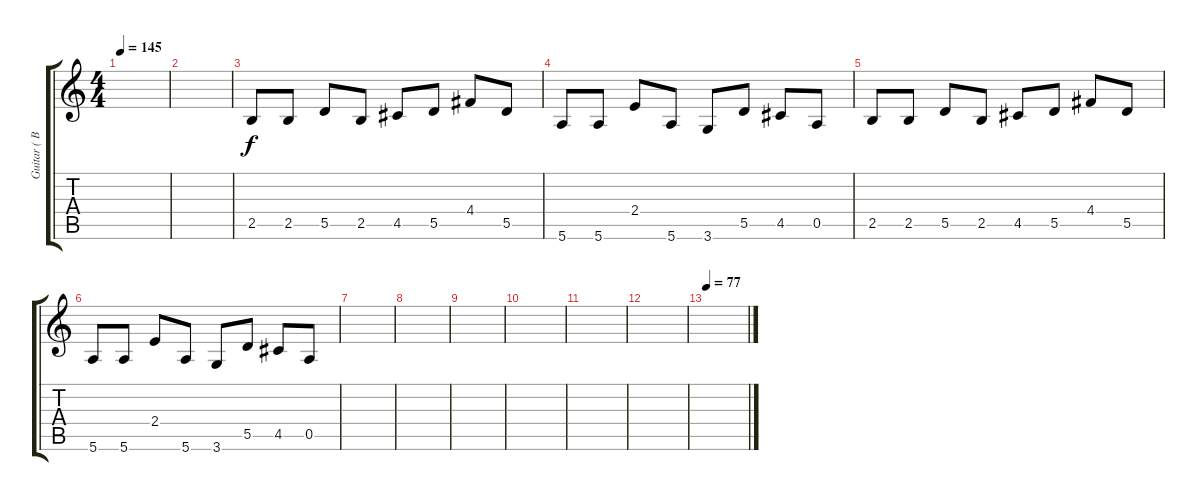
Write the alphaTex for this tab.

\track ("Guitar ( Bass Effect )" "Guitar ( B") {instrument overdrivenguitar}
\staff {score tabs}
\tuning (E4 B3 G3 D3 A2 E2) {hide}
\ts (4 4)
\tempo 145
\clef g2
\ks c
|
|
2.5.8 2.5.8 5.5.8 2.5.8 4.5.8 5.5.8 4.4.8 5.5.8 |
5.6.8 5.6.8 2.4.8 5.6.8 3.6.8 5.5.8 4.5.8 0.5.8 |
2.5.8 2.5.8 5.5.8 2.5.8 4.5.8 5.5.8 4.4.8 5.5.8 |
5.6.8 5.6.8 2.4.8 5.6.8 3.6.8 5.5.8 4.5.8 0.5.8 |
|
|
|
|
|
|
\tempo 77
